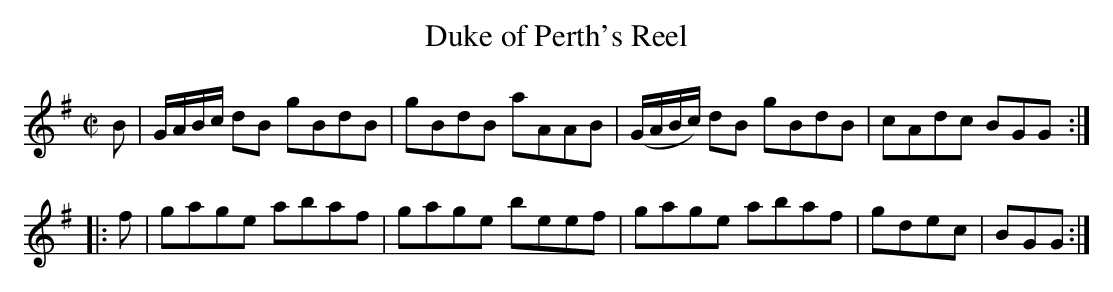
X:1
T:Duke of Perth's Reel
M:C|
K:G
B|\
G/A/B/c/ dB gBdB| gBdB aAAB|\
(G/A/B/c/) dB gBdB| cAdc BGG:|
|:f|\
gage abaf| gage beef| gage abaf| gdec| BGG:|
